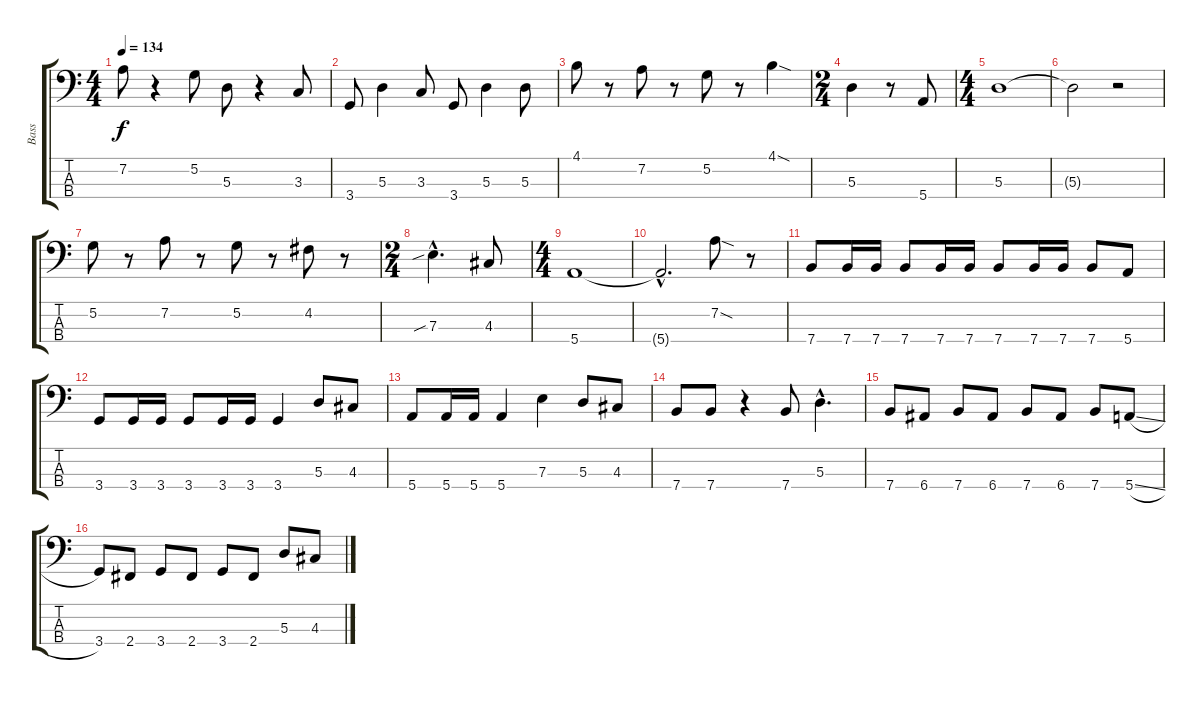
\track ("Bass" "Bass") {instrument electricbassfinger}
\staff {score tabs}
\tuning (G2 D2 A1 E1) {hide}
\ts (4 4)
\tempo 134
\clef f4
\ks c
7.2.8{dy f} r.4 5.2.8 5.3.8 r.4 3.3.8 |
3.4.8 5.3.4 3.3.8 3.4.8 5.3.4 5.3.8 |
4.1.8 r.8 7.2.8 r.8 5.2.8 r.8 4.1{sod}.4 |
\ts (2 4)
5.3.4 r.8 5.4.8 |
\ts (4 4)
5.3.1 |
5.3{t}.2 r.2 |
5.2.8 r.8 7.2.8 r.8 5.2.8 r.8 4.2.8 r.8 |
\ts (2 4)
7.3{sib hac}.4{d} 4.3.8 |
\ts (4 4)
5.4.1 |
5.4{hac t}.2{d} 7.2{sod}.8 r.8 |
7.4.8 7.4.16 7.4.16 7.4.8 7.4.16 7.4.16 7.4.8 7.4.16 7.4.16 7.4.8 5.4.8 |
3.4.8 3.4.16 3.4.16 3.4.8 3.4.16 3.4.16 3.4.4 5.3.8 4.3.8 |
5.4.8 5.4.16 5.4.16 5.4.4 7.3.4 5.3.8 4.3.8 |
7.4.8 7.4.8 r.4 7.4.8 5.3{hac}.4{d} |
7.4.8 6.4.8 7.4.8 6.4.8 7.4.8 6.4.8 7.4.8 5.4{sl}.8 |
3.4.8 2.4.8 3.4.8 2.4.8 3.4.8 2.4.8 5.3.8 4.3.8
